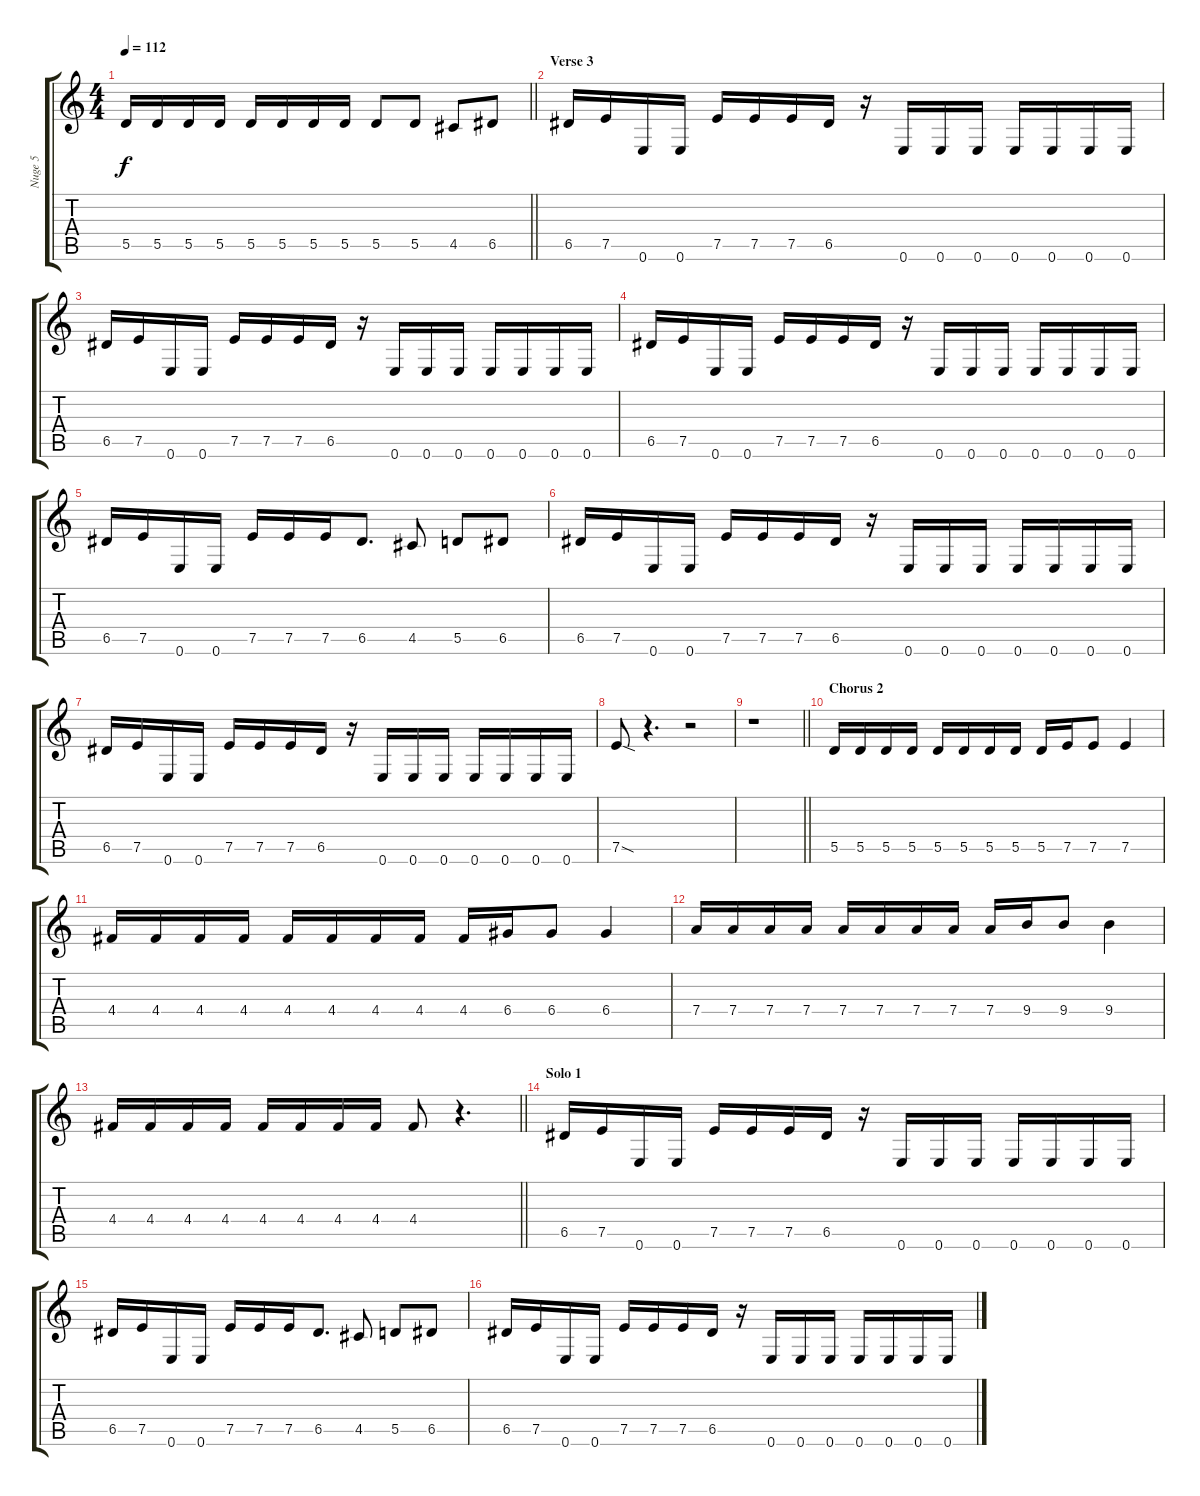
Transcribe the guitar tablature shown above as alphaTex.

\track ("Nuge 5" "Nuge 5") {instrument electricguitarmuted}
\staff {score tabs}
\tuning (E4 B3 G3 D3 A2 E2) {hide}
\ts (4 4)
\tempo 112
\clef g2
\barLineRight lightlight
\ks c
5.5.16{dy f} 5.5.16 5.5.16 5.5.16 5.5.16 5.5.16 5.5.16 5.5.16 5.5.8 5.5.8 4.5.8 6.5.8 |
\section ("" "Verse 3")
6.5.16 7.5.16 0.6.16 0.6.16 7.5.16 7.5.16 7.5.16 6.5.16 r.16 0.6.16 0.6.16 0.6.16 0.6.16 0.6.16 0.6.16 0.6.16 |
6.5.16 7.5.16 0.6.16 0.6.16 7.5.16 7.5.16 7.5.16 6.5.16 r.16 0.6.16 0.6.16 0.6.16 0.6.16 0.6.16 0.6.16 0.6.16 |
6.5.16 7.5.16 0.6.16 0.6.16 7.5.16 7.5.16 7.5.16 6.5.16 r.16 0.6.16 0.6.16 0.6.16 0.6.16 0.6.16 0.6.16 0.6.16 |
6.5.16 7.5.16 0.6.16 0.6.16 7.5.16 7.5.16 7.5.16 6.5.8{d} 4.5.8 5.5.8 6.5.8 |
6.5.16 7.5.16 0.6.16 0.6.16 7.5.16 7.5.16 7.5.16 6.5.16 r.16 0.6.16 0.6.16 0.6.16 0.6.16 0.6.16 0.6.16 0.6.16 |
6.5.16 7.5.16 0.6.16 0.6.16 7.5.16 7.5.16 7.5.16 6.5.16 r.16 0.6.16 0.6.16 0.6.16 0.6.16 0.6.16 0.6.16 0.6.16 |
7.5{sod}.8 r.4{d} r.2 |
\barLineRight lightlight
r.1 |
\section ("" "Chorus 2")
5.5.16 5.5.16 5.5.16 5.5.16 5.5.16 5.5.16 5.5.16 5.5.16 5.5.16 7.5.16 7.5.8 7.5.4 |
4.4.16 4.4.16 4.4.16 4.4.16 4.4.16 4.4.16 4.4.16 4.4.16 4.4.16 6.4.16 6.4.8 6.4.4 |
7.4.16 7.4.16 7.4.16 7.4.16 7.4.16 7.4.16 7.4.16 7.4.16 7.4.16 9.4.16 9.4.8 9.4.4 |
\barLineRight lightlight
4.4.16 4.4.16 4.4.16 4.4.16 4.4.16 4.4.16 4.4.16 4.4.16 4.4.8 r.4{d} |
\section ("" "Solo 1")
6.5.16 7.5.16 0.6.16 0.6.16 7.5.16 7.5.16 7.5.16 6.5.16 r.16 0.6.16 0.6.16 0.6.16 0.6.16 0.6.16 0.6.16 0.6.16 |
6.5.16 7.5.16 0.6.16 0.6.16 7.5.16 7.5.16 7.5.16 6.5.8{d} 4.5.8 5.5.8 6.5.8 |
6.5.16 7.5.16 0.6.16 0.6.16 7.5.16 7.5.16 7.5.16 6.5.16 r.16 0.6.16 0.6.16 0.6.16 0.6.16 0.6.16 0.6.16 0.6.16
